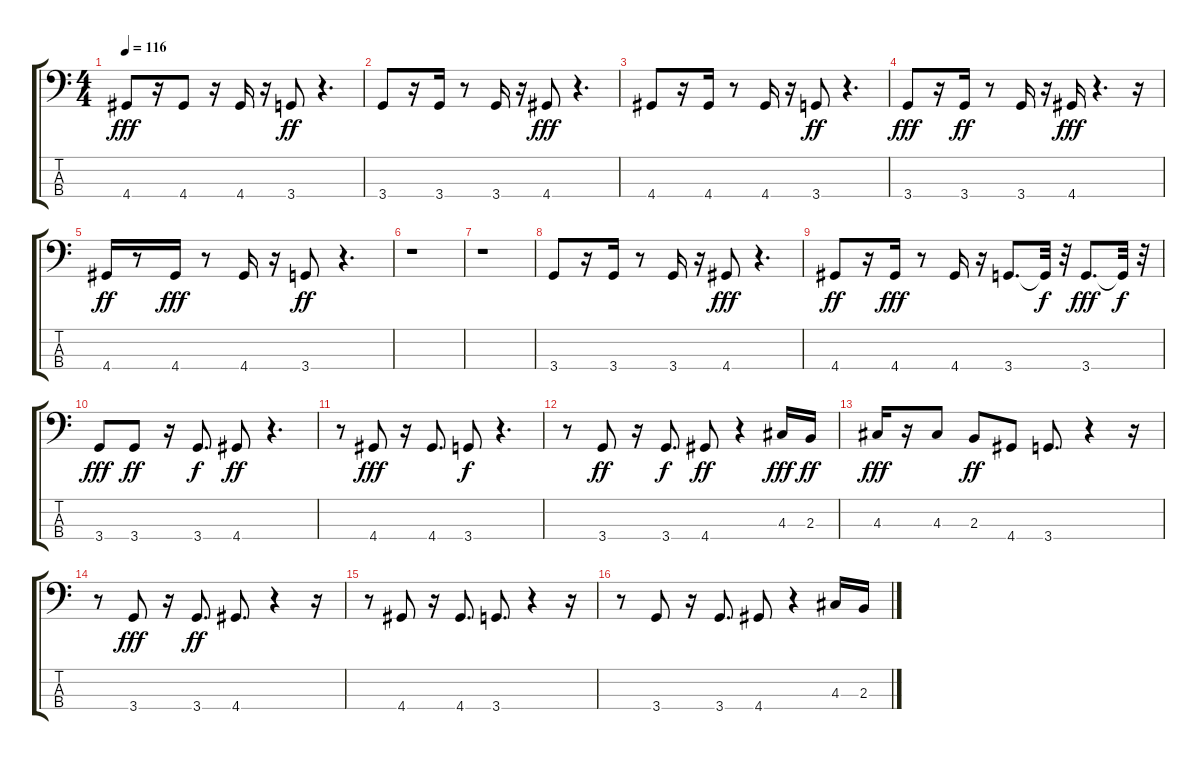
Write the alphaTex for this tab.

\track "" {instrument electricbassfinger}
\staff {score tabs}
\tuning (G2 D2 A1 E1) {hide}
\ts (4 4)
\tempo 116
\clef f4
\ks c
4.4.8{dy fff} r.16 4.4.8 r.16 4.4.16 r.16 3.4.8{dy ff} r.4{d} |
3.4.8 r.16 3.4.16 r.8 3.4.16 r.16 4.4.8{dy fff} r.4{d} |
4.4.8 r.16 4.4.16 r.8 4.4.16 r.16 3.4.8{dy ff} r.4{d} |
3.4.8{dy fff} r.16 3.4.16{dy ff} r.8 3.4.16 r.16 4.4.16{dy fff} r.4{d} r.16 |
4.4.16{dy ff} r.8 4.4.16{dy fff} r.8 4.4.16 r.16 3.4.8{dy ff} r.4{d} |
r.1 |
r.1 |
3.4.8 r.16 3.4.16 r.8 3.4.16 r.16 4.4.8{dy fff} r.4{d} |
4.4.8{dy ff} r.16 4.4.16{dy fff} r.8 4.4.16 r.16 3.4.8{d} 3.4{t}.32{dy f} r.32 3.4.8{d dy fff} 3.4{t}.32{dy f} r.32 |
3.4.8{dy fff} 3.4.8{dy ff} r.16 3.4.8{d dy f} 4.4.8{dy ff} r.4{d} |
r.8 4.4.8{dy fff} r.16 4.4.8{d} 3.4.8{dy f} r.4{d} |
r.8 3.4.8{dy ff} r.16 3.4.8{d dy f} 4.4.8{dy ff} r.4 4.3.16{dy fff} 2.3.16{dy ff} |
4.3.16{dy fff} r.16 4.3.8 2.3.8{dy ff} 4.4.8 3.4.8{d} r.4 r.16 |
r.8 3.4.8{dy fff} r.16 3.4.8{d dy ff} 4.4.8{d} r.4 r.16 |
r.8 4.4.8 r.16 4.4.8{d} 3.4.8{d} r.4 r.16 |
r.8 3.4.8 r.16 3.4.8{d} 4.4.8 r.4 4.3.16 2.3.16
